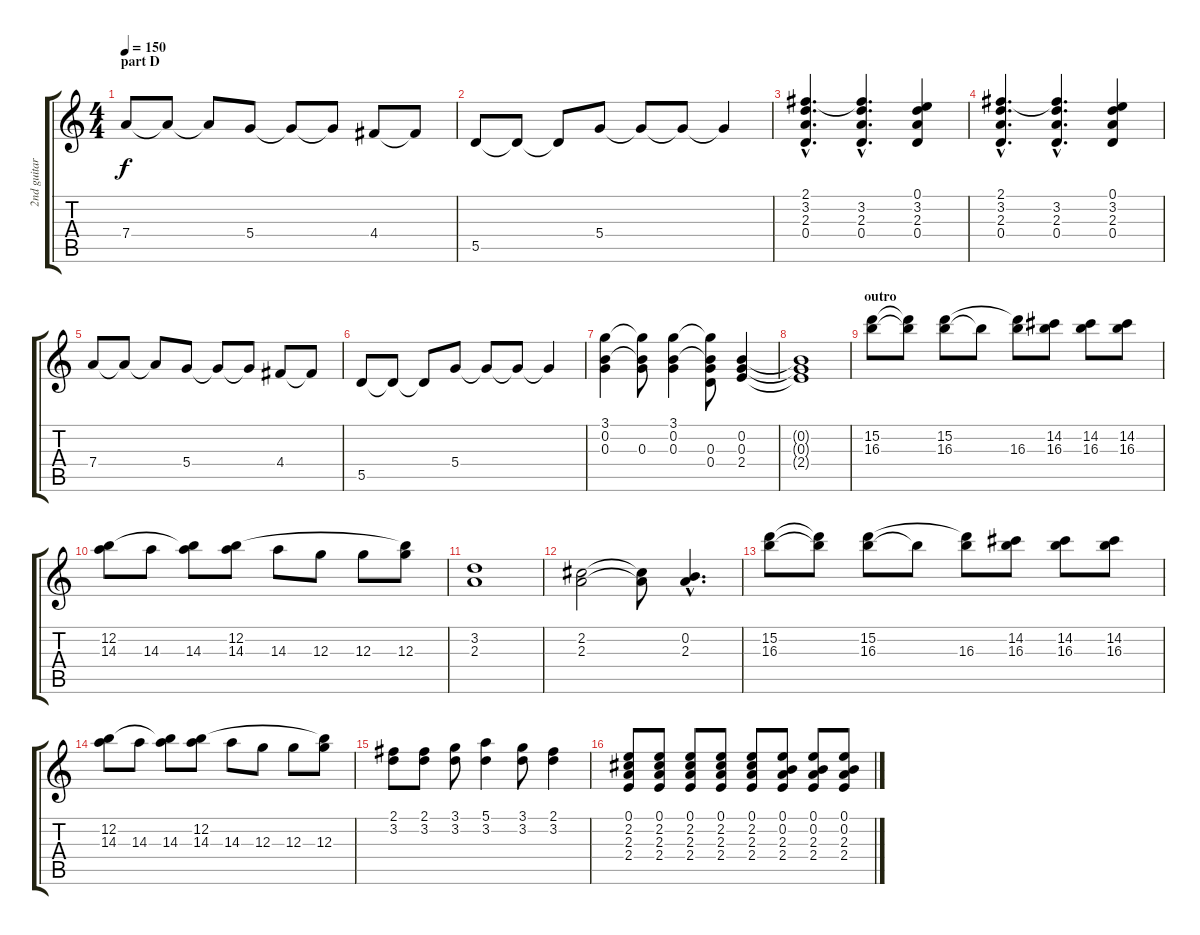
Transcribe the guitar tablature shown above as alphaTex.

\track ("2nd guitar" "2nd guitar") {instrument overdrivenguitar}
\staff {score tabs}
\tuning (E4 B3 G3 D3 A2 E2) {hide}
\ts (4 4)
\section ("" "part D")
\tempo 150
\clef g2
\ks c
7.4.8{dy f} 7.4{t}.8 7.4{t}.8 5.4.8 5.4{t}.8 5.4{t}.8 4.4.8 4.4{t}.8 |
5.5.8 5.5{t}.8 5.5{t}.8 5.4.8 5.4{t}.8 5.4{t}.8 5.4{t}.4 |
(2.1{hac} 3.2{hac} 2.3{hac} 0.4{hac}).4{d} (2.1{hac t} 3.2{hac} 2.3{hac} 0.4{hac}).4{d} (0.1 3.2 2.3 0.4).4 |
(2.1{hac} 3.2{hac} 2.3{hac} 0.4{hac}).4{d} (2.1{hac t} 3.2{hac} 2.3{hac} 0.4{hac}).4{d} (0.1 3.2 2.3 0.4).4 |
7.4.8 7.4{t}.8 7.4{t}.8 5.4.8 5.4{t}.8 5.4{t}.8 4.4.8 4.4{t}.8 |
5.5.8 5.5{t}.8 5.5{t}.8 5.4.8 5.4{t}.8 5.4{t}.8 5.4{t}.4 |
(3.1 0.2 0.3).4 (3.1{t} 0.2{t} 0.3).8 (3.1 0.2 0.3).4 (3.1{t} 0.2{t} 0.3 0.4).8 (0.2 0.3 2.4).4 |
(0.2{t} 0.3{t} 2.4{t}).1 |
\section ("" "outro")
(15.2 16.3).8 (15.2{t} 16.3{t}).8 (15.2 16.3).8 16.3{t}.8 (15.2{t} 16.3).8 (14.2 16.3).8 (14.2 16.3).8 (14.2 16.3).8 |
(12.2 14.3).8 14.3.8 (12.2{t} 14.3).8 (12.2 14.3).8 14.3.8 12.3.8 12.3.8 (12.2{t} 12.3).8 |
(3.2 2.3).1 |
(2.2 2.3).2 (2.2{t} 2.3{t}).8 (0.2{hac} 2.3{hac}).4{d} |
(15.2 16.3).8 (15.2{t} 16.3{t}).8 (15.2 16.3).8 16.3{t}.8 (15.2{t} 16.3).8 (14.2 16.3).8 (14.2 16.3).8 (14.2 16.3).8 |
(12.2 14.3).8 14.3.8 (12.2{t} 14.3).8 (12.2 14.3).8 14.3.8 12.3.8 12.3.8 (12.2{t} 12.3).8 |
(2.1 3.2).8 (2.1 3.2).8 (3.1 3.2).8 (5.1 3.2).4 (3.1 3.2).8 (2.1 3.2).4 |
(0.1 2.2 2.3 2.4).8 (0.1 2.2 2.3 2.4).8 (0.1 2.2 2.3 2.4).8 (0.1 2.2 2.3 2.4).8 (0.1 2.2 2.3 2.4).8 (0.1 0.2 2.3 2.4).8 (0.1 0.2 2.3 2.4).8 (0.1 0.2 2.3 2.4).8
